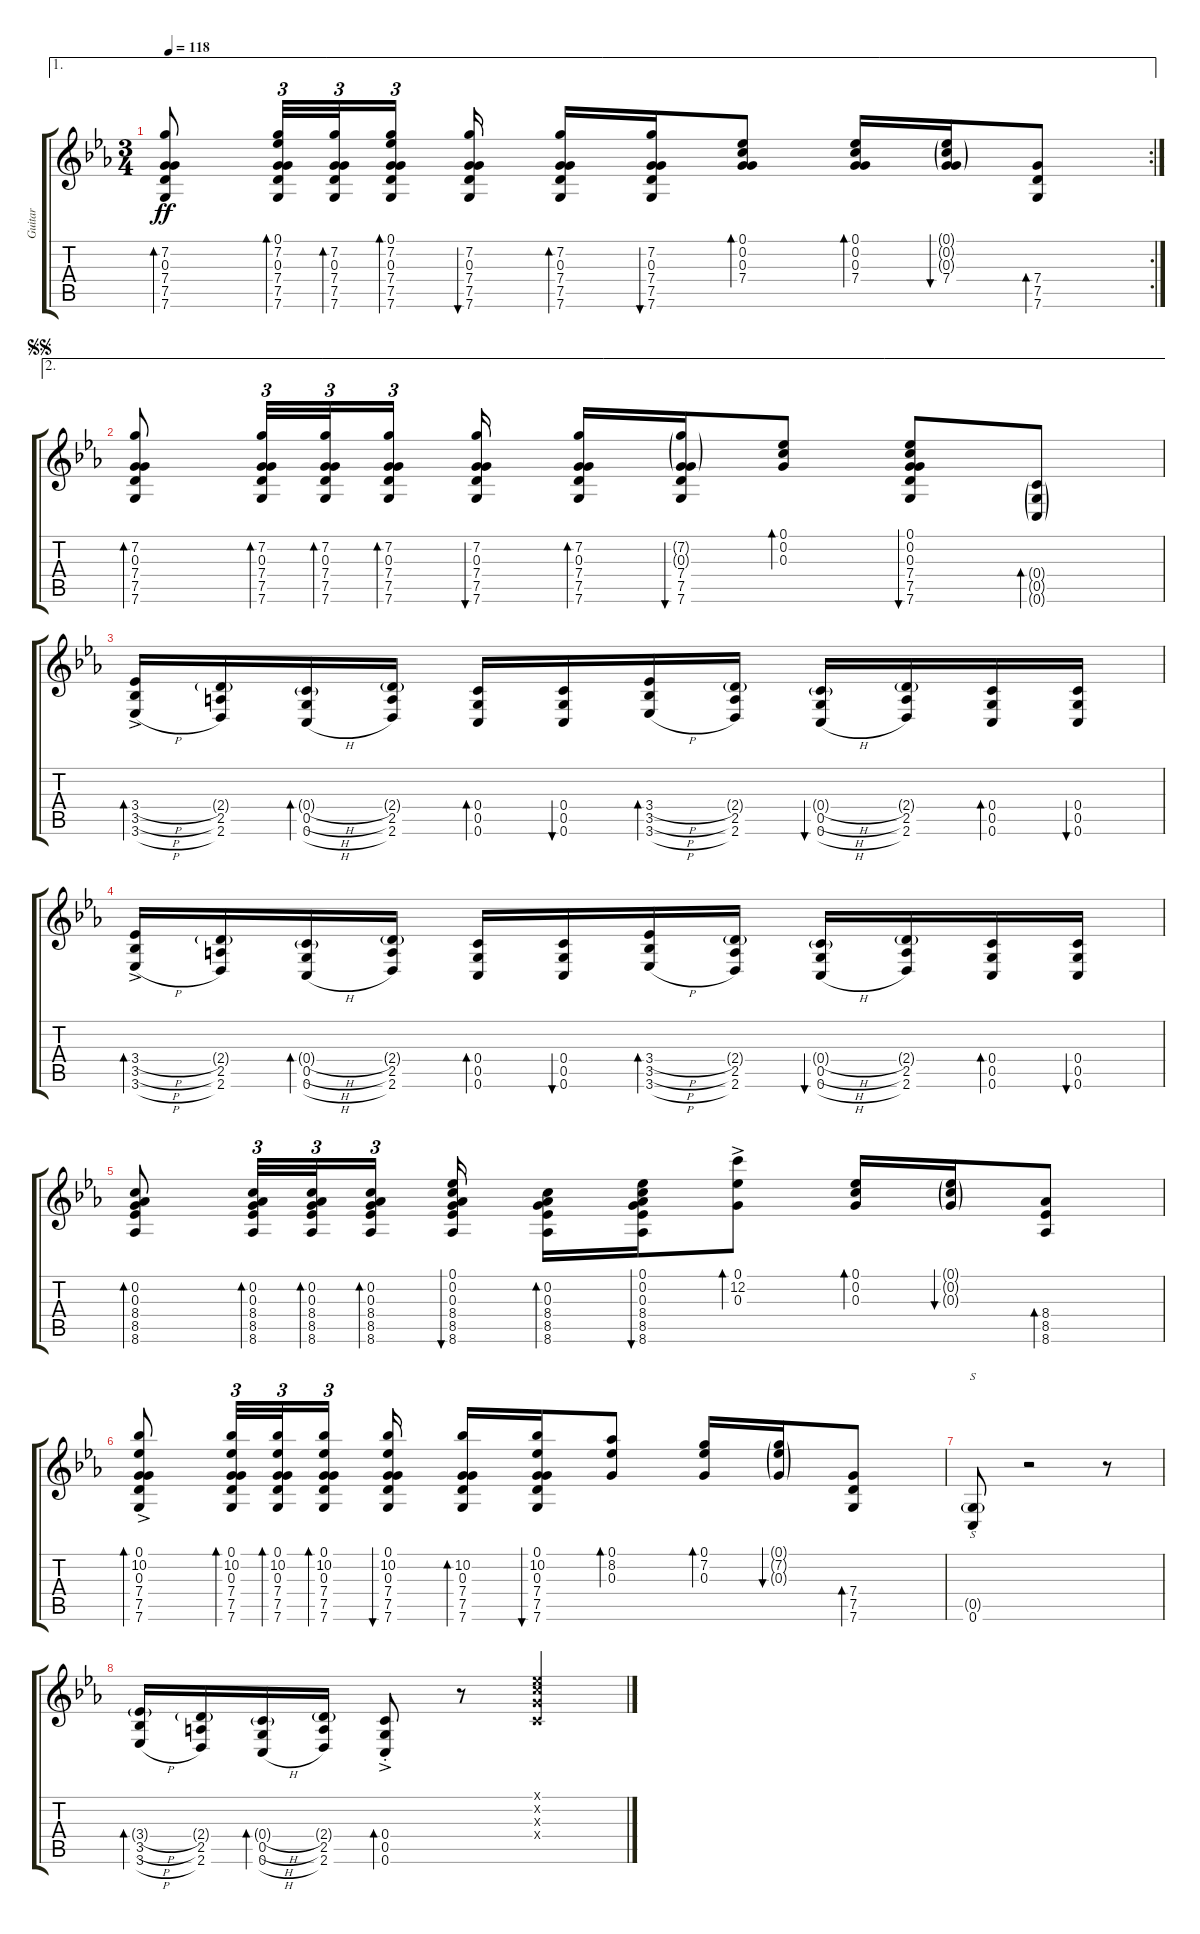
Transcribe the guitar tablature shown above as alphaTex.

\track ("Guitar" "Guitar") {instrument acousticguitarsteel}
\staff {score tabs}
\tuning (Eb4 C4 G3 C3 G2 C2) {hide}
\ae 1
\rc 2
\ts (3 4)
\tempo 118
\clef g2
\ks cminor
(7.2 0.3 7.4 7.5 7.6).8{bd 30 dy ff} (0.1 7.2 0.3 7.4 7.5 7.6).32{tu (3 2) bd 30} (7.2 0.3 7.4 7.5 7.6).32{tu (3 2) bd 30} (0.1 7.2 0.3 7.4 7.5 7.6).16{tu (3 2) bd 30} (7.2 0.3 7.4 7.5 7.6).16{bu 30} (7.2 0.3 7.4 7.5 7.6).16{bd 30} (7.2 0.3 7.4 7.5 7.6).16{bu 30} (0.1 0.2 0.3 7.4).8{bd 30} (0.1 0.2 0.3 7.4).16{bd 30} (0.1{g} 0.2{g} 0.3{g} 7.4).16{bu 30} (7.4 7.5 7.6).8{bd 30} |
\ae 2
\jump segnosegno
(7.2 0.3 7.4 7.5 7.6).8{bd 30} (7.2 0.3 7.4 7.5 7.6).32{tu (3 2) bd 30} (7.2 0.3 7.4 7.5 7.6).32{tu (3 2) bd 30} (7.2 0.3 7.4 7.5 7.6).16{tu (3 2) bd 30} (7.2 0.3 7.4 7.5 7.6).16{bu 30} (7.2 0.3 7.4 7.5 7.6).16{bd 30} (7.2{g} 0.3{g} 7.4 7.5 7.6).16{bu 30} (0.1 0.2 0.3).8{bd 30} (0.1 0.2 0.3 7.4 7.5 7.6).8{bu 30} (0.4{g} 0.5{g} 0.6{g}).8{bd 30} |
(3.4{h ac} 3.5{h ac} 3.6{h ac}).16{bd 30} (2.4{g} 2.5 2.6).16 (0.4{h g} 0.5{h} 0.6{h}).16{bd 30} (2.4{g} 2.5 2.6).16 (0.4 0.5 0.6).16{bd 30} (0.4 0.5 0.6).16{bu 30} (3.4{h} 3.5{h} 3.6{h}).16{bd 30} (2.4{g} 2.5 2.6).16 (0.4{h g} 0.5{h} 0.6{h}).16{bu 30} (2.4{g} 2.5 2.6).16 (0.4 0.5 0.6).16{bd 30} (0.4 0.5 0.6).16{bu 30} |
(3.4{h ac} 3.5{h ac} 3.6{h ac}).16{bd 30} (2.4{g} 2.5 2.6).16 (0.4{h g} 0.5{h} 0.6{h}).16{bd 30} (2.4{g} 2.5 2.6).16 (0.4 0.5 0.6).16{bd 30} (0.4 0.5 0.6).16{bu 30} (3.4{h} 3.5{h} 3.6{h}).16{bd 30} (2.4{g} 2.5 2.6).16 (0.4{h g} 0.5{h} 0.6{h}).16{bu 30} (2.4{g} 2.5 2.6).16 (0.4 0.5 0.6).16{bd 30} (0.4 0.5 0.6).16{bu 30} |
(0.2 0.3 8.4 8.5 8.6).8{bd 30} (0.2 0.3 8.4 8.5 8.6).32{tu (3 2) bd 30} (0.2 0.3 8.4 8.5 8.6).32{tu (3 2) bd 30} (0.2 0.3 8.4 8.5 8.6).16{tu (3 2) bd 30} (0.1 0.2 0.3 8.4 8.5 8.6).16{bu 30} (0.2 0.3 8.4 8.5 8.6).16{bd 30} (0.1 0.2 0.3 8.4 8.5 8.6).16{bu 30} (0.1 12.2{ac} 0.3).8{bd 30} (0.1 0.2 0.3).16{bd 30} (0.1{g} 0.2{g} 0.3{g}).16{bu 30} (8.4 8.5 8.6).8{bd 30} |
(0.1 10.2{ac} 0.3 7.4 7.5 7.6).8{bd 30} (0.1 10.2 0.3 7.4 7.5 7.6).32{tu (3 2) bd 30} (0.1 10.2 0.3 7.4 7.5 7.6).32{tu (3 2) bd 30} (0.1 10.2 0.3 7.4 7.5 7.6).16{tu (3 2) bd 30} (0.1 10.2 0.3 7.4 7.5 7.6).16{bu 30} (10.2 0.3 7.4 7.5 7.6).16{bd 30} (0.1 10.2 0.3 7.4 7.5 7.6).16{bu 30} (0.1 8.2 0.3).8{bd 30} (0.1 7.2 0.3).16{bd 30} (0.1{g} 7.2{g} 0.3{g}).16{bu 30} (7.4 7.5 7.6).8{bd 30} |
(0.5{g} 0.6).8{s} r.2 r.8 |
(3.4{h g} 3.5{h} 3.6{h}).16{bd 30} (2.4{g} 2.5 2.6).16 (0.4{h g} 0.5{h} 0.6{h}).16{bd 30} (2.4{g} 2.5 2.6).16 (0.4{ac st} 0.5{ac st} 0.6{ac st}).8{bd 30} r.8 (0.1{x} 0.2{x} 0.3{x} 0.4{x}).4
